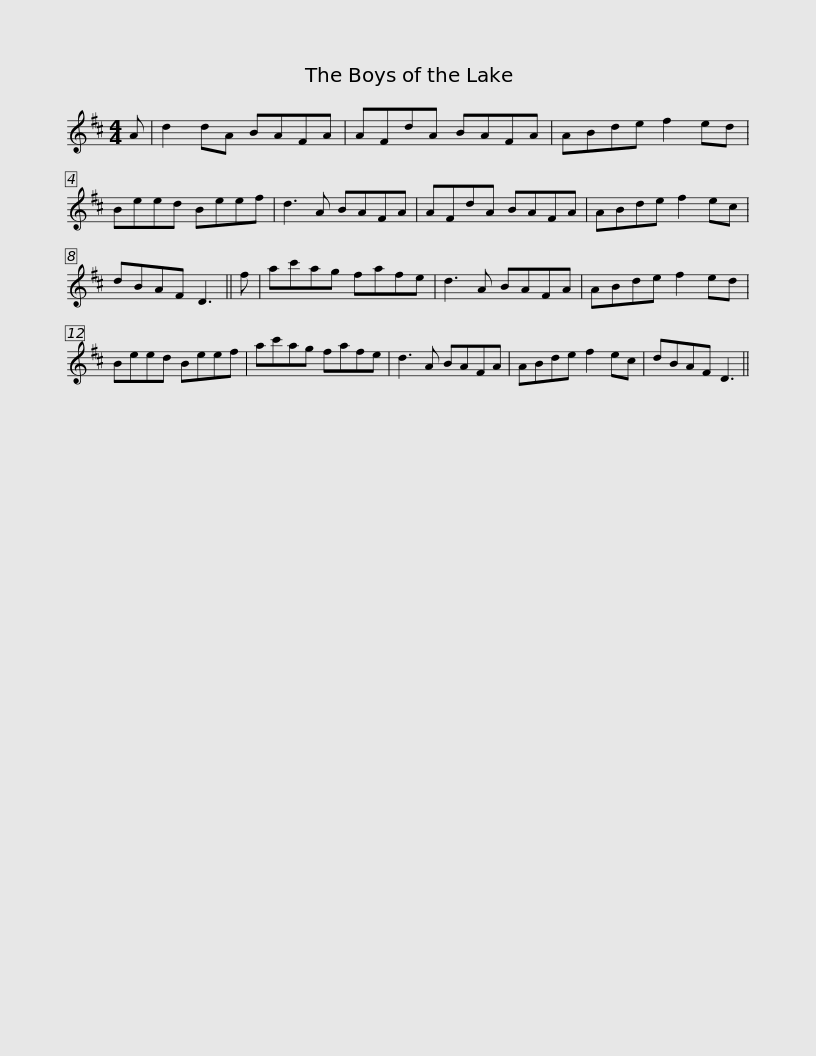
X:1
L:1/8
M:4/4
I:linebreak $
K:D
V:1 treble
V:1
 A | d2 dA BAFA | AFdA BAFA | ABde f2 ed | Beed Beef | %5
 d3 A BAFA |$ AFdA BAFA | ABde f2 ec | dBAF D3 || f | %10
 ac'ag fafe | d3 A BAFA |$ ABde f2 ed | Beed Beef | ac'ag fafe | %15
 d3 A BAFA | ABde f2 ec | dBAF D3 || %18
